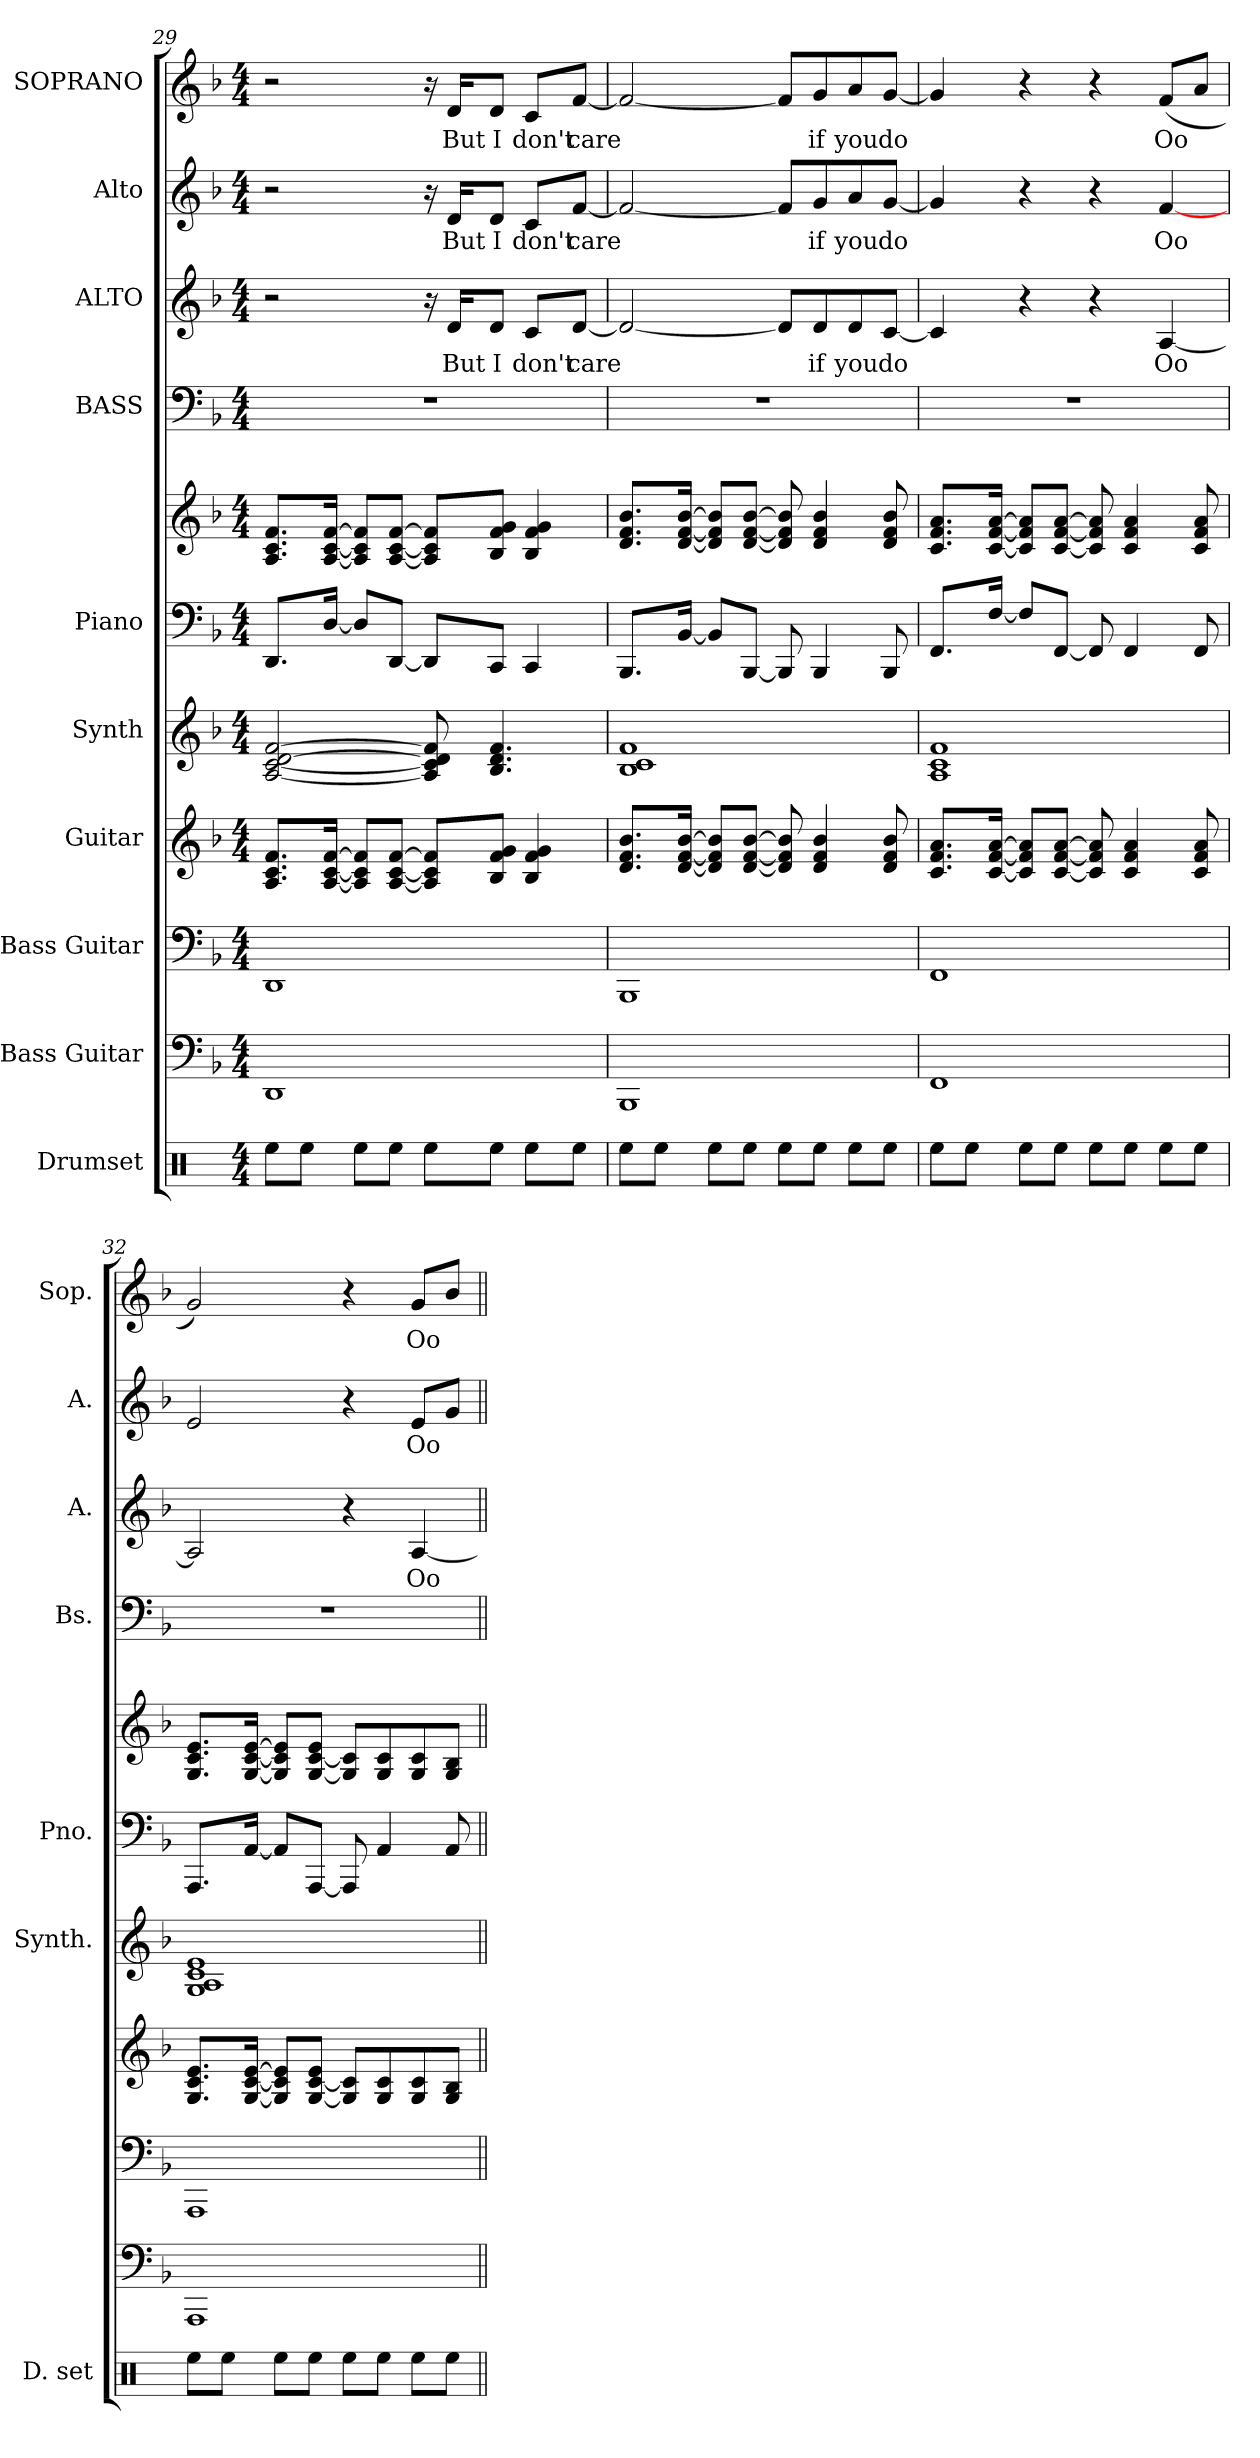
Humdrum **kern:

**kern	**kern	**kern	**kern	**kern	**kern	**kern	**kern	**kern	**text	**kern	**text	**kern	**text
*part10	*part9	*part8	*part7	*part6	*part5	*part5	*part4	*part3	*part3	*part2	*part2	*part1	*part1
*staff11	*staff10	*staff9	*staff8	*staff7	*staff6	*staff5	*staff4	*staff3	*staff3	*staff2	*staff2	*staff1	*staff1
*I"Drumset	*I"Bass Guitar	*I"Bass Guitar	*I"Guitar	*I"Synth	*I"Piano	*	*I"BASS	*I"ALTO	*	*I"Alto	*	*I"SOPRANO	*
*I'D. set	*	*	*	*I'Synth.	*I'Pno.	*	*I'Bs.	*I'A.	*	*I'A.	*	*I'Sop.	*
*clefX	*	*clefF4	*clefG2	*clefG2	*clefF4	*clefG2	*clefF4	*clefG2	*	*clefG2	*	*clefG2	*
*k[]	*k[b-]	*k[b-]	*k[b-]	*k[b-]	*k[b-]	*k[b-]	*k[b-]	*k[b-]	*	*k[b-]	*	*k[b-]	*
*	*d:	*d:	*d:	*d:	*d:	*d:	*d:	*d:	*	*d:	*	*d:	*
*M4/4	*M4/4	*M4/4	*M4/4	*M4/4	*M4/4	*M4/4	*M4/4	*M4/4	*	*M4/4	*	*M4/4	*
=29	=29	=29	=29	=29	=29	=29	=29	=29	=29	=29	=29	=29	=29
8Ree\L	1DD	1DD	8.A/ 8.c/ 8.f/L	[2A/ [2c/ [2d/ [2f/	8.DD/L	8.A/ 8.c/ 8.f/L	1r	2r	.	2r	.	2r	.
8Ree\J	.	.	.	.	.	.	.	.	.	.	.	.	.
.	.	.	[16A/ [16c/ [16f/Jk	.	[16D/Jk	[16A/ [16c/ [16f/Jk	.	.	.	.	.	.	.
8Ree\L	.	.	8A/] 8c/] 8f/]L	.	8D/L]	8A/] 8c/] 8f/]L	.	.	.	.	.	.	.
8Ree\J	.	.	[8A/ [8c/ [8f/J	.	[8DD/J	[8A/ [8c/ [8f/J	.	.	.	.	.	.	.
8Ree\L	.	.	8A/] 8c/] 8f/]L	8A/] 8c/] 8d/] 8f/]	8DD/L]	8A/] 8c/] 8f/]L	.	16r	.	16r	.	16r	.
!	!	!	!	!	!	!	!	!	!LO:LY:b	!	!LO:LY:b	!	!LO:LY:b
.	.	.	.	.	.	.	.	16d/KL	But	16d/KL	But	16d/KL	But
!	!	!	!	!	!	!	!	!	!LO:LY:b	!	!LO:LY:b	!	!LO:LY:b
8Ree\J	.	.	8B-/ 8f/ 8g/J	4.B-/ 4.d/ 4.f/	8CC/J	8B-/ 8f/ 8g/J	.	8d/J	I	8d/J	I	8d/J	I
!	!	!	!	!	!	!	!	!	!LO:LY:b	!	!LO:LY:b	!	!LO:LY:b
8Ree\L	.	.	4B-/ 4f/ 4g/	.	4CC/	4B-/ 4f/ 4g/	.	8c/L	don't	8c/L	don't	8c/L	don't
!	!	!	!	!	!	!	!	!	!LO:LY:b	!	!LO:LY:b	!	!LO:LY:b
8Ree\J	.	.	.	.	.	.	.	[8d/J	care	[8f/J	care	[8f/J	care
=30	=30	=30	=30	=30	=30	=30	=30	=30	=30	=30	=30	=30	=30
8Ree\L	1BBB-	1BBB-	8.d/ 8.f/ 8.b-/L	1B- 1c 1f	8.BBB-/L	8.d/ 8.f/ 8.b-/L	1r	2d/_	.	2f/_	.	2f/_	.
8Ree\J	.	.	.	.	.	.	.	.	.	.	.	.	.
.	.	.	[16d/ [16f/ [16b-/Jk	.	[16BB-/Jk	[16d/ [16f/ [16b-/Jk	.	.	.	.	.	.	.
8Ree\L	.	.	8d/] 8f/] 8b-/]L	.	8BB-/L]	8d/] 8f/] 8b-/]L	.	.	.	.	.	.	.
8Ree\J	.	.	[8d/ [8f/ [8b-/J	.	[8BBB-/J	[8d/ [8f/ [8b-/J	.	.	.	.	.	.	.
8Ree\L	.	.	8d/] 8f/] 8b-/]	.	8BBB-/]	8d/] 8f/] 8b-/]	.	8d/L]	.	8f/L]	.	8f/L]	.
!	!	!	!	!	!	!	!	!	!LO:LY:b	!	!LO:LY:b	!	!LO:LY:b
8Ree\J	.	.	4d/ 4f/ 4b-/	.	4BBB-/	4d/ 4f/ 4b-/	.	8d/	if	8g/	if	8g/	if
!	!	!	!	!	!	!	!	!	!LO:LY:b	!	!LO:LY:b	!	!LO:LY:b
8Ree\L	.	.	.	.	.	.	.	8d/	you	8a/	you	8a/	you
!	!	!	!	!	!	!	!	!	!LO:LY:b	!	!LO:LY:b	!	!LO:LY:b
8Ree\J	.	.	8d/ 8f/ 8b-/	.	8BBB-/	8d/ 8f/ 8b-/	.	[8c/J	do	[8g/J	do	[8g/J	do
!!LO:PB:g=z
=31	=31	=31	=31	=31	=31	=31	=31	=31	=31	=31	=31	=31	=31
8Ree\L	1FF	1FF	8.c/ 8.f/ 8.a/L	1A 1c 1f	8.FF/L	8.c/ 8.f/ 8.a/L	1r	4c/]	.	4g/]	.	4g/]	.
8Ree\J	.	.	.	.	.	.	.	.	.	.	.	.	.
.	.	.	[16c/ [16f/ [16a/Jk	.	[16F/Jk	[16c/ [16f/ [16a/Jk	.	.	.	.	.	.	.
8Ree\L	.	.	8c/] 8f/] 8a/]L	.	8F/L]	8c/] 8f/] 8a/]L	.	4r	.	4r	.	4r	.
8Ree\J	.	.	[8c/ [8f/ [8a/J	.	[8FF/J	[8c/ [8f/ [8a/J	.	.	.	.	.	.	.
8Ree\L	.	.	8c/] 8f/] 8a/]	.	8FF/]	8c/] 8f/] 8a/]	.	4r	.	4r	.	4r	.
8Ree\J	.	.	4c/ 4f/ 4a/	.	4FF/	4c/ 4f/ 4a/	.	.	.	.	.	.	.
!	!	!	!	!	!	!	!	!	!LO:LY:b	!	!LO:LY:b	!	!LO:LY:b
8Ree\L	.	.	.	.	.	.	.	[4A/	Oo	[4f/	Oo	(<8f/L	Oo
8Ree\J	.	.	8c/ 8f/ 8a/	.	8FF/	8c/ 8f/ 8a/	.	.	.	.	.	8a/J	.
=32	=32	=32	=32	=32	=32	=32	=32	=32	=32	=32	=32	=32	=32
8Ree\L	1AAA	1AAA	8.G/ 8.c/ 8.e/L	1G 1A 1c 1e	8.AAA/L	8.G/ 8.c/ 8.e/L	1r	2A/]	.	2e/	.	2g/)	.
8Ree\J	.	.	.	.	.	.	.	.	.	.	.	.	.
.	.	.	[16G/ [16c/ [16e/Jk	.	[16AA/Jk	[16G/ [16c/ [16e/Jk	.	.	.	.	.	.	.
8Ree\L	.	.	8G/] 8c/] 8e/]L	.	8AA/L]	8G/] 8c/] 8e/]L	.	.	.	.	.	.	.
8Ree\J	.	.	[8G/ [8c/ 8e/J	.	[8AAA/J	[8G/ [8c/ 8e/J	.	.	.	.	.	.	.
8Ree\L	.	.	8G/] 8c/]L	.	8AAA/]	8G/] 8c/]L	.	4r	.	4r	.	4r	.
8Ree\J	.	.	8G/ 8c/	.	4AA/	8G/ 8c/	.	.	.	.	.	.	.
!	!	!	!	!	!	!	!	!	!LO:LY:b	!	!LO:LY:b	!	!LO:LY:b
8Ree\L	.	.	8G/ 8c/	.	.	8G/ 8c/	.	[4A/	Oo	8e/L	Oo	8g/L	Oo
8Ree\J	.	.	8G/ 8B-/J	.	8AA/	8G/ 8B-/J	.	.	.	8g/J	.	8b-/J	.
=||	=||	=||	=||	=||	=||	=||	=||	=||	=||	=||	=||	=||	=||
*-	*-	*-	*-	*-	*-	*-	*-	*-	*-	*-	*-	*-	*-
